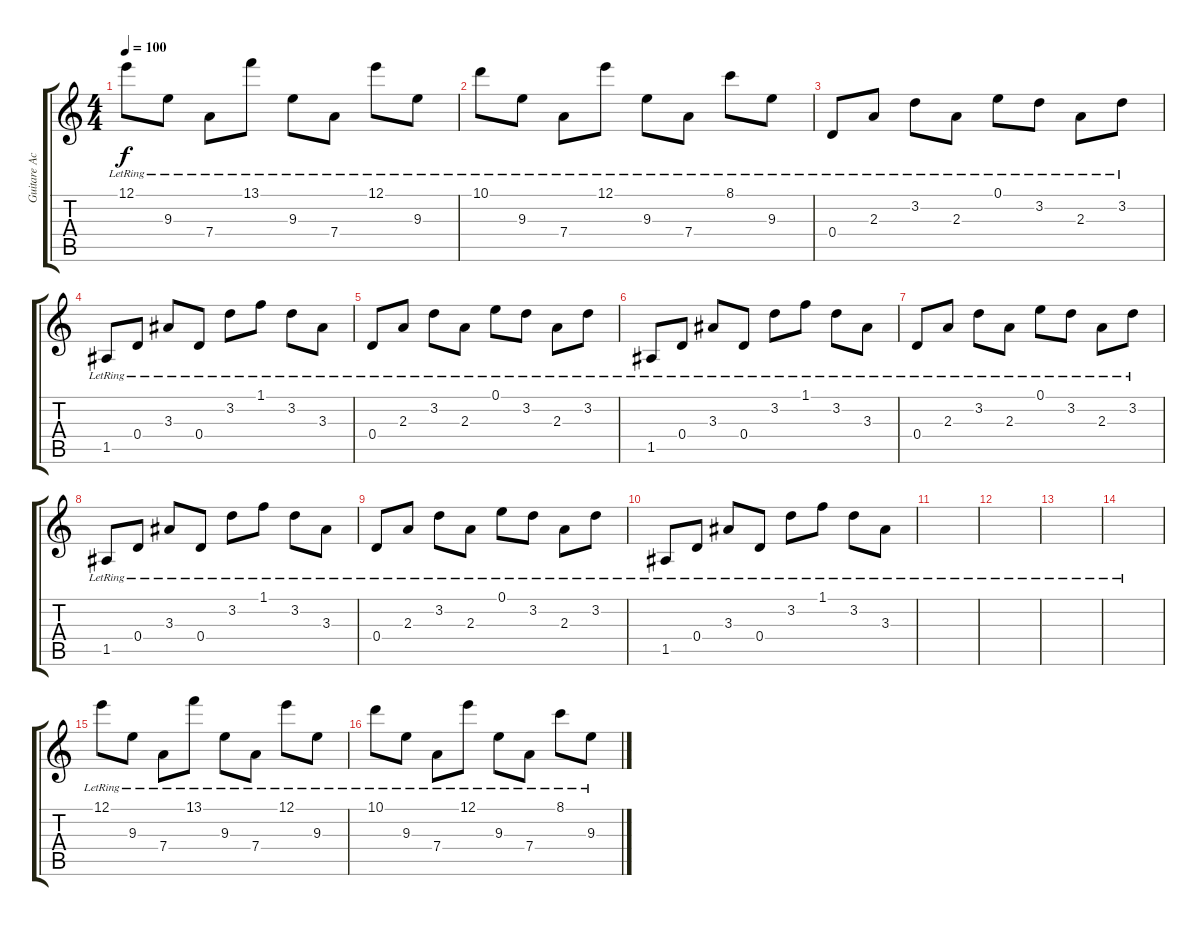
\track ("Guitare Acoustique " "Guitare Ac") {instrument electricguitarjazz}
\staff {score tabs}
\tuning (E4 B3 G3 D3 A2 E2) {hide}
\ts (4 4)
\tempo 100
\clef g2
\ks c
12.1{lr}.8{dy f} 9.3{lr}.8 7.4{lr}.8 13.1{lr}.8 9.3{lr}.8 7.4{lr}.8 12.1{lr}.8 9.3{lr}.8 |
10.1{lr}.8 9.3{lr}.8 7.4{lr}.8 12.1{lr}.8 9.3{lr}.8 7.4{lr}.8 8.1{lr}.8 9.3{lr}.8 |
0.4{lr}.8 2.3{lr}.8 3.2{lr}.8 2.3{lr}.8 0.1{lr}.8 3.2{lr}.8 2.3{lr}.8 3.2{lr}.8 |
1.5{lr}.8 0.4{lr}.8 3.3{lr}.8 0.4{lr}.8 3.2{lr}.8 1.1{lr}.8 3.2{lr}.8 3.3{lr}.8 |
0.4{lr}.8 2.3{lr}.8 3.2{lr}.8 2.3{lr}.8 0.1{lr}.8 3.2{lr}.8 2.3{lr}.8 3.2{lr}.8 |
1.5{lr}.8 0.4{lr}.8 3.3{lr}.8 0.4{lr}.8 3.2{lr}.8 1.1{lr}.8 3.2{lr}.8 3.3{lr}.8 |
0.4{lr}.8 2.3{lr}.8 3.2{lr}.8 2.3{lr}.8 0.1{lr}.8 3.2{lr}.8 2.3{lr}.8 3.2{lr}.8 |
1.5{lr}.8 0.4{lr}.8 3.3{lr}.8 0.4{lr}.8 3.2{lr}.8 1.1{lr}.8 3.2{lr}.8 3.3{lr}.8 |
0.4{lr}.8 2.3{lr}.8 3.2{lr}.8 2.3{lr}.8 0.1{lr}.8 3.2{lr}.8 2.3{lr}.8 3.2{lr}.8 |
1.5{lr}.8 0.4{lr}.8 3.3{lr}.8 0.4{lr}.8 3.2{lr}.8 1.1{lr}.8 3.2{lr}.8 3.3{lr}.8 |
|
|
|
|
12.1{lr}.8 9.3{lr}.8 7.4{lr}.8 13.1{lr}.8 9.3{lr}.8 7.4{lr}.8 12.1{lr}.8 9.3{lr}.8 |
10.1{lr}.8 9.3{lr}.8 7.4{lr}.8 12.1{lr}.8 9.3{lr}.8 7.4{lr}.8 8.1{lr}.8 9.3{lr}.8
